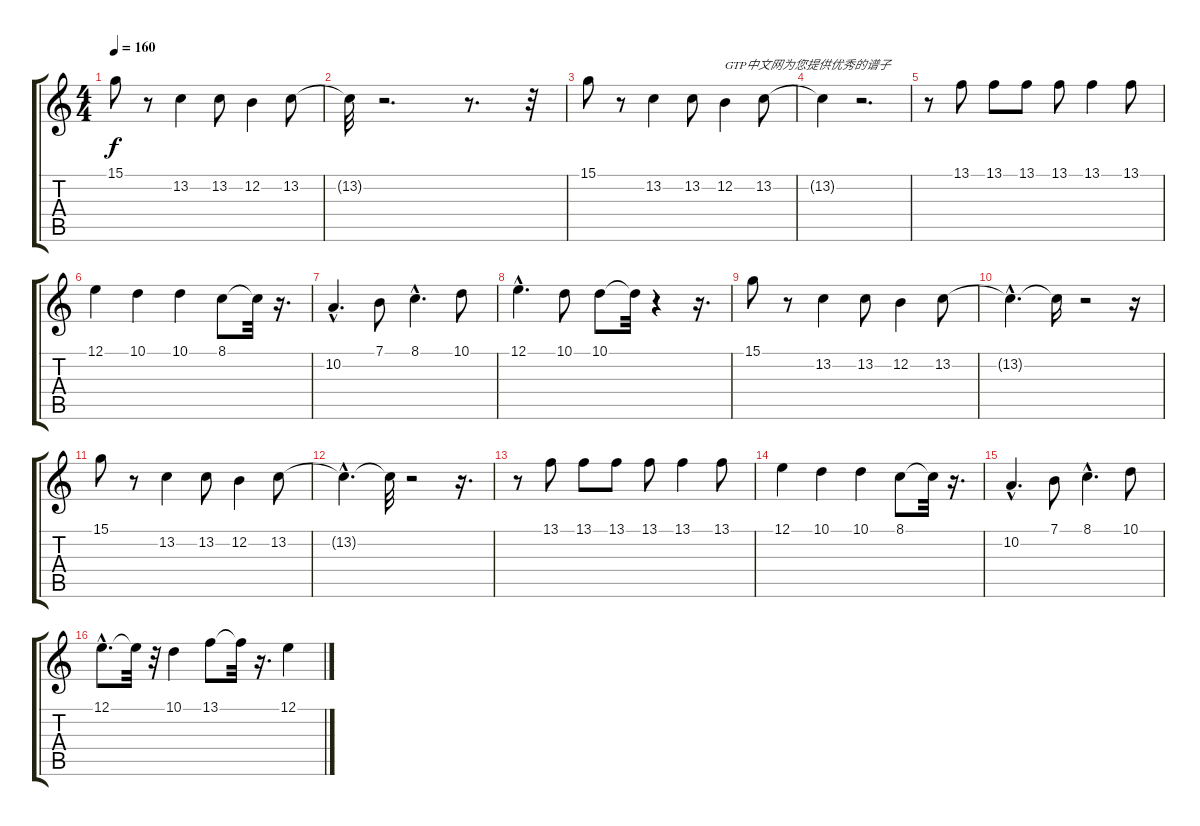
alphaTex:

\track "" {instrument lead1square}
\staff {score tabs}
\tuning (E4 B3 G3 D3 A2 E2) {hide}
\ts (4 4)
\tempo 160
\clef g2
\ks c
15.1.8{dy f instrument lead1square} r.8 13.2.4 13.2.8 12.2.4 13.2.8 |
13.2{t}.32 r.2{d} r.8{d} r.32 |
15.1.8 r.8 13.2.4 13.2.8 12.2.4{txt "GTP中文网为您提供优秀的谱子"} 13.2.8 |
13.2{t}.4 r.2{d} |
r.8 13.1.8 13.1.8 13.1.8 13.1.8 13.1.4 13.1.8 |
12.1.4 10.1.4 10.1.4 8.1.8 8.1{t}.32 r.16{d} |
10.2{hac}.4{d} 7.1.8 8.1{hac}.4{d} 10.1.8 |
12.1{hac}.4{d} 10.1.8 10.1.8 10.1{t}.32 r.4 r.16{d} |
15.1.8 r.8 13.2.4 13.2.8 12.2.4 13.2.8 |
13.2{hac t}.4{d} 13.2{t}.16 r.2 r.16 |
15.1.8 r.8 13.2.4 13.2.8 12.2.4 13.2.8 |
13.2{hac t}.4{d} 13.2{t}.32 r.2 r.16{d} |
r.8 13.1.8 13.1.8 13.1.8 13.1.8 13.1.4 13.1.8 |
12.1.4 10.1.4 10.1.4 8.1.8 8.1{t}.32 r.16{d} |
10.2{hac}.4{d} 7.1.8 8.1{hac}.4{d} 10.1.8 |
12.1{hac}.8{d} 12.1{t}.32 r.32 10.1.4 13.1.8 13.1{t}.32 r.16{d} 12.1.4
